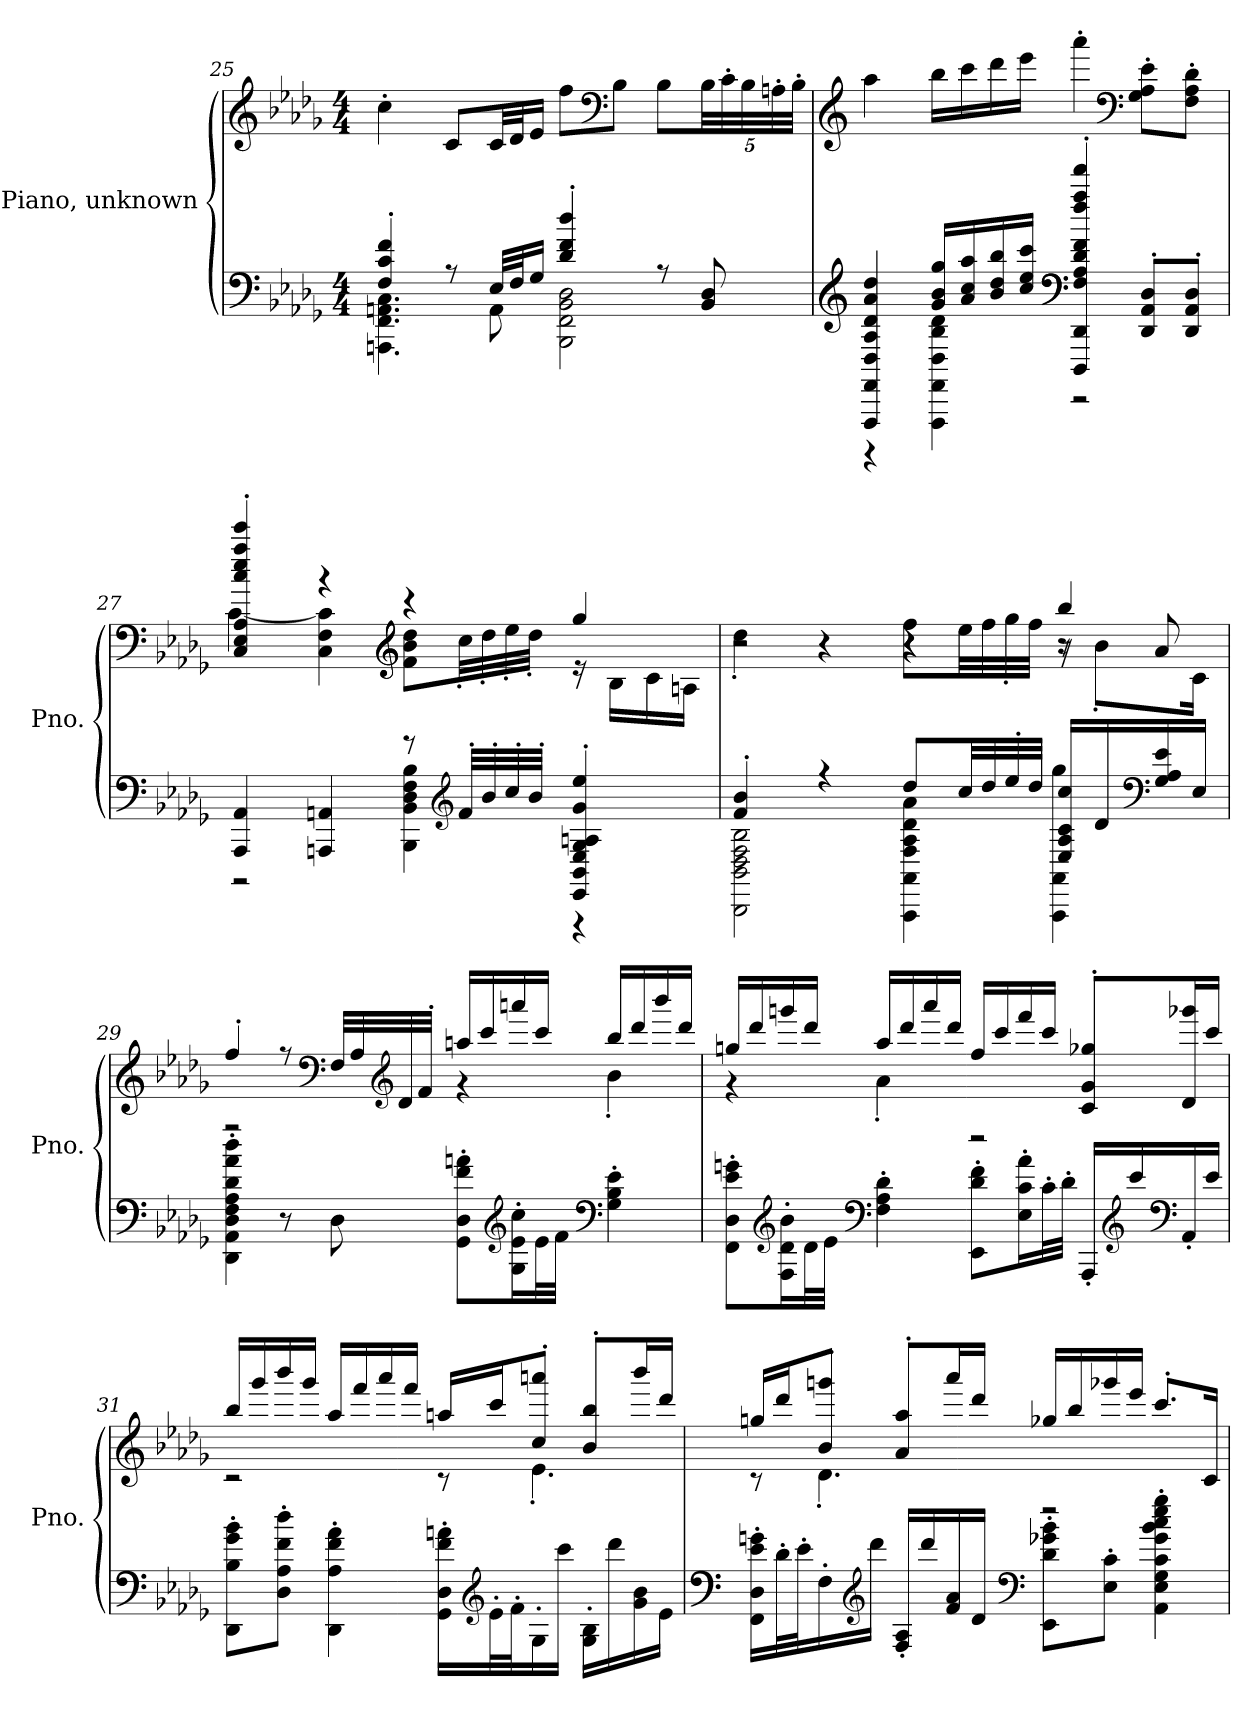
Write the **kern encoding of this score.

**kern	**kern
*part1	*part1
*staff2	*staff1
*I"Piano, unknown	*
*I'Pno.	*
*clefF4	*clefG2
*k[b-e-a-d-g-]	*k[b-e-a-d-g-]
*M4/4	*M4/4
=25	=25
*^	*
4F/' 4c/' 4f/'	4.AAAn\ 4.FF\ 4.AAn\ 4.C\	4cc'\
8r	.	8c/L
32E-/LLL	8AA\	32c/LL
32F/J	.	32d-/J
16G-/JJ	.	16e-/JJ
4d-/' 4f/' 4dd-/'	2BBB-\ 2FF\ 2BB-\ 2D-\	8ff\L
*	*	*clefF4
.	.	8B-\J
8r	.	8B-\L
*	*	*Xbrackettup
8BB-/ 8D-/	.	40B-\LL
.	.	40c'\
.	.	40B-\
.	.	40An'\
.	.	40B-'\JJJ
!!LO:LB:g=z
=26	=26	=26
*clefG2	*	*clefG2
4FFF/ 4FF/ 4D-/ 4A-/ 4d-/ 4a-/ 4dd-/	4r	4aa-\
16g-/ 16b-/ 16gg-/LL	4FFF\ 4FF\ 4D-\ 4B-\ 4d-\	16bb-\LL
16a-/ 16cc/ 16aa-/	.	16ccc\
16b-/ 16dd-/ 16bb-/	.	16ddd-\
16cc/ 16ee-/ 16ccc/JJ	.	16eee-\JJ
*clefF4	*	*
4DDD-/' 4DD-/' 4F/' 4A-/' 4d-/' 4f/' 4ff/' 4aa-/' 4fff/'	2r	4aaa-'\
*	*	*clefF4
8DD-/' 8AA-/' 8D-/'L	.	8G-\' 8A-\' 8e-\'L
8DD-/' 8AA-/' 8D-/'J	.	8F\' 8A-\' 8d-\'J
=27	=27	=27
*	*	*^
4AAA-/ 4AA-/	2r	4C/' 4E-/' 4A-/' 4cc/' 4ee-/' 4aa-/' 4eee-/'	[4c\
4AAAn/ 4AAn/	.	4r	4C\ 4F\ 4c\]
*	*	*clefG2	*
8r	4BBB-\ 4BB-\ 4D-\ 4F\ 4B-\	4r	8f\ 8b-\ 8dd-\L
*clefG2	*	*	*
32f'/LLL	.	.	32cc'\LL
32b-'/	.	.	32dd-'\
32cc'/	.	.	32ee-'\
32b-'/JJJ	.	.	32dd-'\JJJ
4EE-/' 4BB-/' 4E-/' 4G-/' 4An/' 4g-/' 4ee-/'	4r	4gg-/	16r
.	.	.	16B-\LL
.	.	.	16c\
.	.	.	16An\JJ
!!LO:LB:g=z
=28	=28	=28	=28
*	*	*	*^
4f/' 4b-/'	2BBB-\ 2BB-\ 2D-\ 2F\ 2B-\	2r	4dd-'\	2r
4r	.	.	4r	.
8dd-/L	4AAA-\ 4AA-\ 4F\ 4A-\ 4d-\ 4a-\	4r	8ff\L	4r
32cc/LL	.	.	32ee-\LL	.
32dd-/	.	.	32ff\	.
32ee-'/	.	.	32gg-'\	.
32dd-/JJJ	.	.	32ff\JJJ	.
16E-/ 16A-/ 16c/ 16cc/LL	4AAA-\ 4AA-\ 4gg-\	4bb-/	16r	8r
16d-/	.	.	8b-'\L	.
*clefF4	*	*	*	*
16G-/ 16A-/ 16e-/	.	.	.	8a-/
16E-/JJ	.	.	16c\Jk	.
*v	*v	*	*	*
*	*	*v	*v
=29	=29	=29
4DD-\' 4AA-\' 4D-\' 4F\' 4A-\' 4d-\' 4a-\' 4dd-\'	4ff'/	2r
8r	8r	.
*	*clefF4	*
8D-\	32F/LLL	.
.	32A-/	.
*	*clefG2	*
.	32d-/	.
.	32f'/JJJ	.
8GG-\' 8D-\' 8f\' 8an\'L	16aan/LL	4r
.	16ccc/	.
*clefG2	*	*
16G-\' 16e-\' 16cc\'L	16aaan/	.
32e-\L	16ccc/JJ	.
32f\JJJ	.	.
*clefF4	*	*
4G-\' 4B-\' 4e-\'	16bb-/LL	4b-'\
.	16ddd-/	.
.	16bbb-/	.
.	16ddd-/JJ	.
!!LO:LB:g=z	!!
=30	=30	=30
8FF\' 8D-\' 8e-\' 8gn\'L	16ggn/LL	4r
.	16ddd-/	.
*clefG2	*	*
16F\' 16d-\' 16b-\'L	16gggn/	.
32d-\L	16ddd-/JJ	.
32e-\JJJ	.	.
*clefF4	*	*
4F\' 4A-\' 4d-\'	16aa-/LL	4a-'\
.	16ddd-/	.
.	16aaa-/	.
.	16ddd-/JJ	.
8EE-\' 8d-\' 8f\'L	16ff/LL	2r
.	16ccc/	.
16E-\' 16c\' 16a-\'L	16fff/	.
32c'\L	16ccc/JJ	.
32d-'\JJJ	.	.
16AAA-'/LL	8c/' 8g-/' 8gg-X/'L	.
*clefG2	*	*
16ccc/	.	.
*clefF4	*	*
16AA-'/	16d-/ 16ggg-X/L	.
16e-/JJ	16ccc/JJ	.
!!LO:PB:g=z	!!
=31	=31	=31
8DD-\' 8B-\' 8g-\' 8b-\'L	16bb-/LL	2r
.	16ggg-/	.
8D-\' 8A-\' 8f\' 8dd-\'J	16bbb-/	.
.	16ggg-/JJ	.
4DD-\' 4A-\' 4f\' 4a-\'	16aa-/LL	.
.	16fff/	.
.	16aaa-/	.
.	16fff/JJ	.
16GG-\' 16D-\' 16f\' 16an\'LL	16aan/LL	8r
*clefG2	*	*
32e-'\L	16ccc/J	.
32f'\J	.	.
16G-'\	8cc/' 8aaan/'J	4.e-'\
16ccc\JJ	.	.
16G-\' 16B-\'LL	8b-/' 8bb-/'L	.
16ddd-\	.	.
16g-\ 16b-\	16bbb-/L	.
16e-\JJ	16ddd-/JJ	.
!!LO:LB:g=z	!!
=32	=32	=32
*clefF4	*	*
16FF\' 16D-\' 16e-\' 16gn\'LL	16ggn/LL	8r
32d-'\L	16ddd-/J	.
32e-'\J	.	.
16F'\	8b-/' 8gggn/'J	4.d-'\
*clefG2	*	*
16ddd-\JJ	.	.
16F/' 16A-/'LL	8a-/' 8aa-/'L	.
16ddd-/	.	.
16f/ 16a-/	16aaa-/L	.
16d-/JJ	16ddd-/JJ	.
*clefF4	*	*
8EE-\' 8d-\' 8g-X\' 8b-\'L	16gg-X/LL	2r
.	16bb-/	.
8E-\' 8c\'J	16ggg-X/	.
.	16eee-/JJ	.
4AA-\' 4E-\' 4G-\' 4c\' 4g-\' 4b-\' 4cc\' 4ee-\' 4gg-\'	8.ccc'/L	.
.	16c/Jk	.
*	*v	*v
=	=
*-	*-
